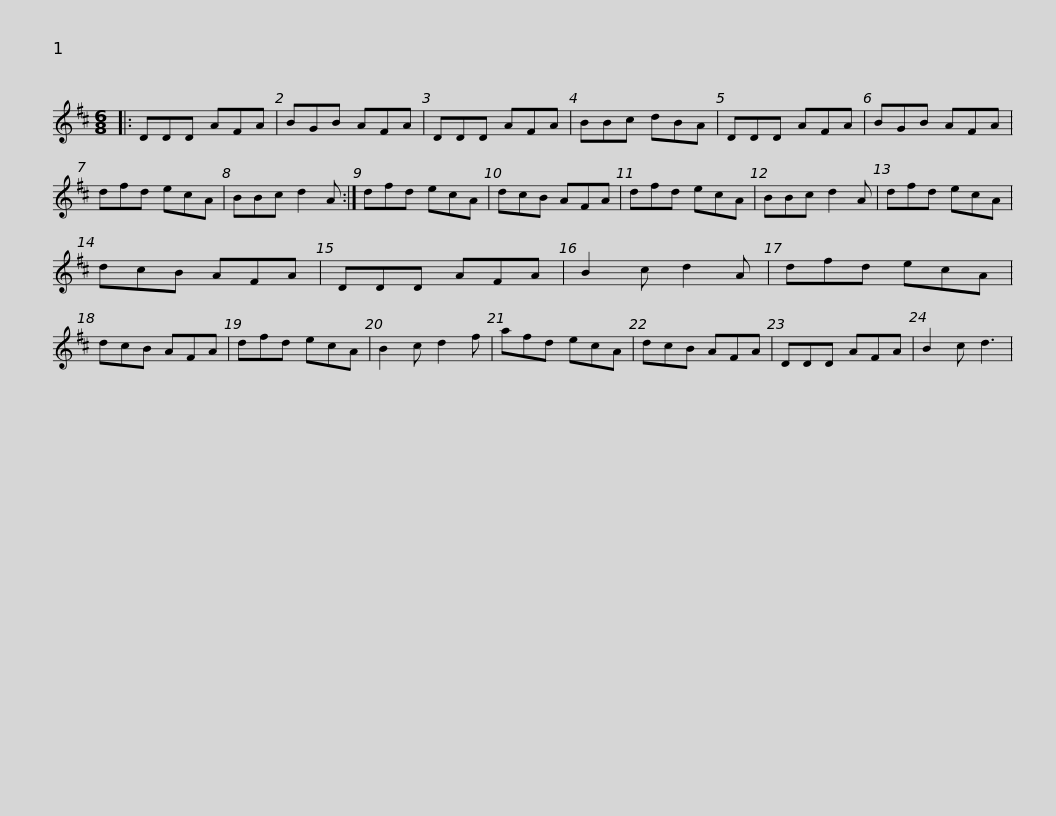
X:1
L:1/8
M:6/8
I:linebreak $
K:D
V:1 treble
V:1
|: DDD AFA | BGB AFA | DDD AFA | BBc dBA | DDD AFA | %5
 BGB AFA | dfd ecA |$ BBc d2 A :| dfd ecA | dcB AFA | %10
 dfd ecA | BBc d2 A | dfd ecA | dcB AFA |$ DDD AFA | %15
 B2 c d2 A | dfd ecA | dcB AFA | dfd ecA | B2 c d2 f | %20
 afd ecA | dcB AFA |$ DDD AFA | B2 c d3 | %24
